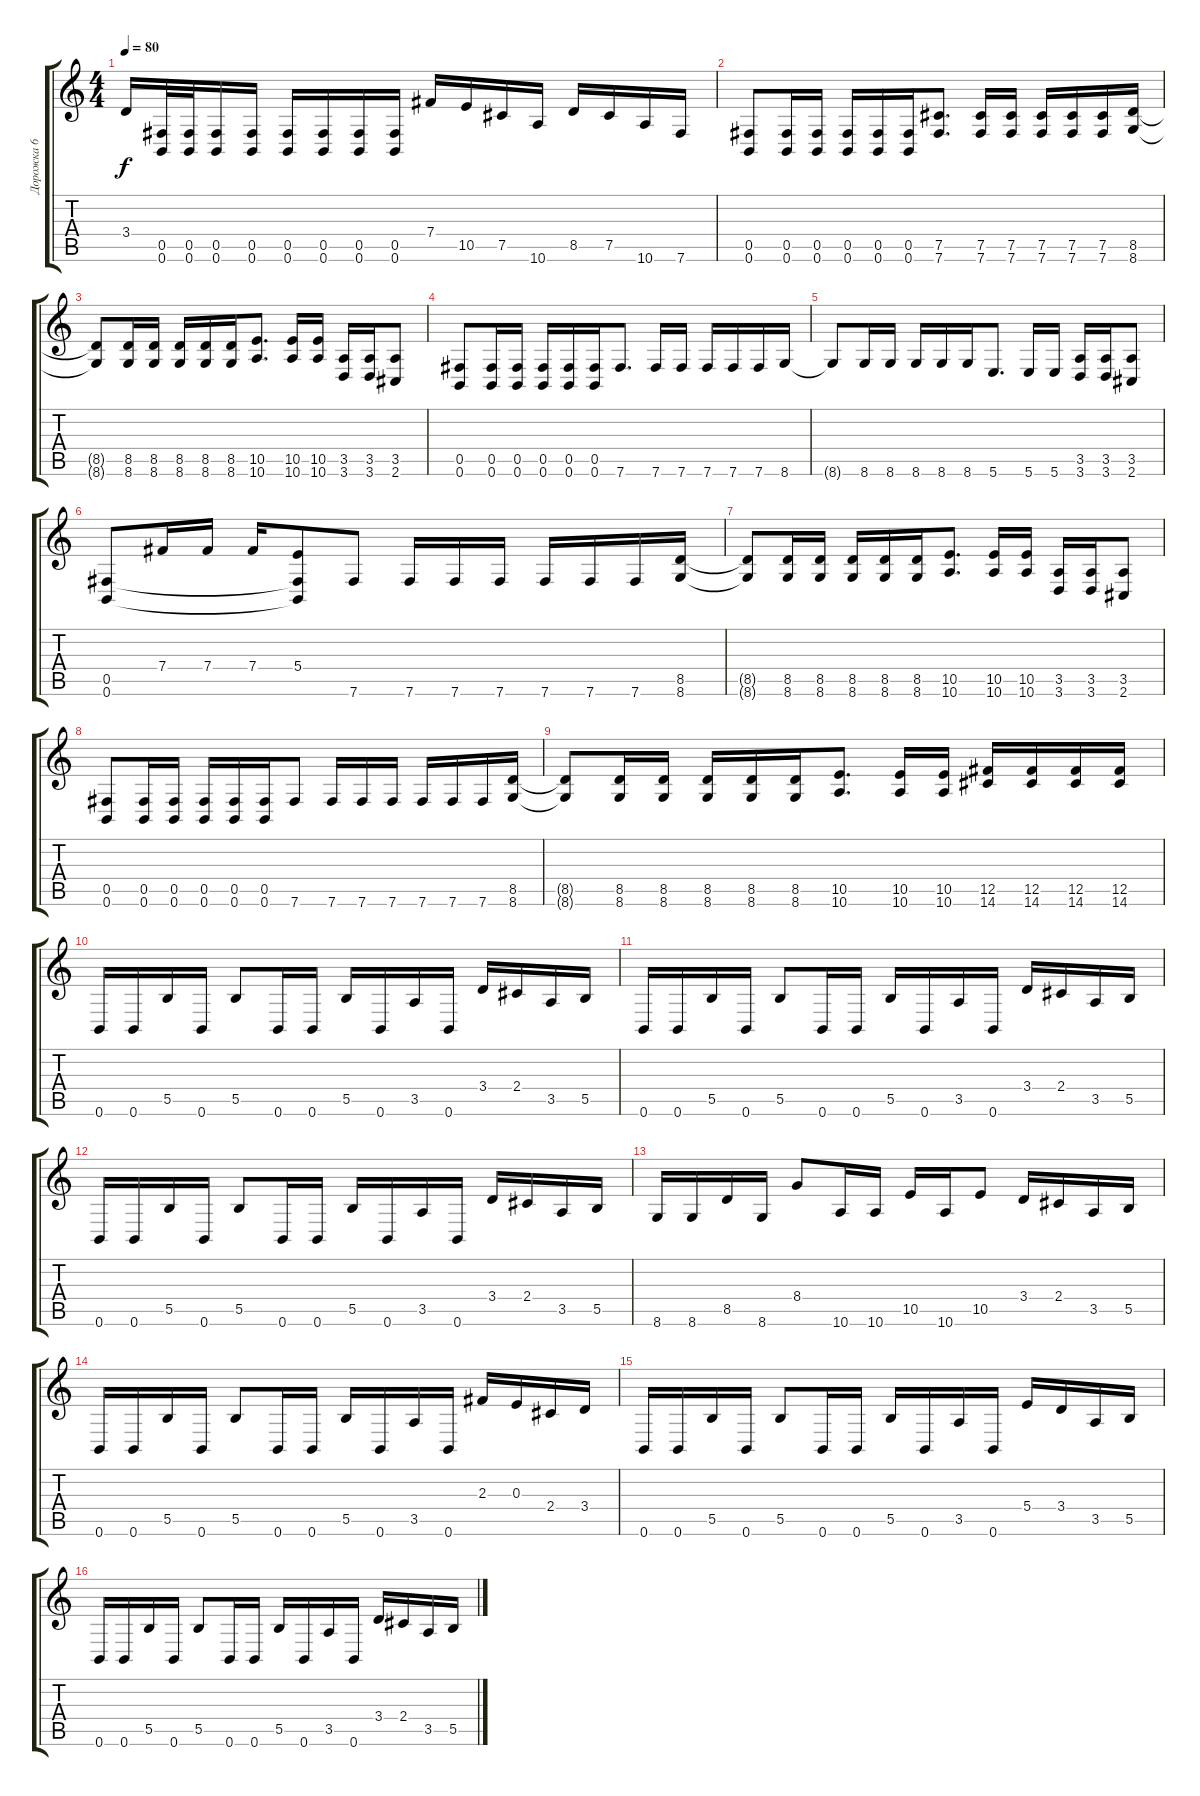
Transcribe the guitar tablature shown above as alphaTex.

\track ("Дорожка 6" "Дорожка 6") {instrument acousticguitarsteel}
\staff {score tabs}
\tuning (Db4 Ab3 E3 B2 Gb2 B1) {hide}
\ts (4 4)
\tempo 80
\clef g2
\ks c
3.4{t}.16{dy f} (0.5 0.6).32 (0.5 0.6).32 (0.5 0.6).16 (0.5 0.6).16 (0.5 0.6).16 (0.5 0.6).16 (0.5 0.6).16 (0.5 0.6).16 7.4.16 10.5.16 7.5.16 10.6.16 8.5.16 7.5.16 10.6.16 7.6.16 |
(0.5 0.6).8 (0.5 0.6).16 (0.5 0.6).16 (0.5 0.6).16 (0.5 0.6).16 (0.5 0.6).16 (7.5 7.6).8{d} (7.5 7.6).16 (7.5 7.6).16 (7.5 7.6).16 (7.5 7.6).16 (7.5 7.6).16 (8.5 8.6).16 |
(8.5{t} 8.6{t}).8 (8.5 8.6).16 (8.5 8.6).16 (8.5 8.6).16 (8.5 8.6).16 (8.5 8.6).16 (10.5 10.6).8{d} (10.5 10.6).16 (10.5 10.6).16 (3.5 3.6).16 (3.5 3.6).16 (3.5 2.6).8 |
(0.5 0.6).8 (0.5 0.6).16 (0.5 0.6).16 (0.5 0.6).16 (0.5 0.6).16 (0.5 0.6).16 7.6.8{d} 7.6.16 7.6.16 7.6.16 7.6.16 7.6.16 8.6.16 |
8.6{t}.8 8.6.16 8.6.16 8.6.16 8.6.16 8.6.16 5.6.8{d} 5.6.16 5.6.16 (3.5 3.6).16 (3.5 3.6).16 (3.5 2.6).8 |
(0.5 0.6).8 7.4.16 7.4.16 7.4.16 (5.4 0.5{t} 0.6{t}).8 7.6.8 7.6.16 7.6.16 7.6.16 7.6.16 7.6.16 7.6.16 (8.5 8.6).16 |
(8.5{t} 8.6{t}).8 (8.5 8.6).16 (8.5 8.6).16 (8.5 8.6).16 (8.5 8.6).16 (8.5 8.6).16 (10.5 10.6).8{d} (10.5 10.6).16 (10.5 10.6).16 (3.5 3.6).16 (3.5 3.6).16 (3.5 2.6).8 |
(0.5 0.6).8 (0.5 0.6).16 (0.5 0.6).16 (0.5 0.6).16 (0.5 0.6).16 (0.5 0.6).16 7.6.8 7.6.16 7.6.16 7.6.16 7.6.16 7.6.16 7.6.16 (8.5 8.6).16 |
(8.5{t} 8.6{t}).8 (8.5 8.6).16 (8.5 8.6).16 (8.5 8.6).16 (8.5 8.6).16 (8.5 8.6).16 (10.5 10.6).8{d} (10.5 10.6).16 (10.5 10.6).16 (12.5 14.6).16 (12.5 14.6).16 (12.5 14.6).16 (12.5 14.6).16 |
0.6.16 0.6.16 5.5.16 0.6.16 5.5.8 0.6.16 0.6.16 5.5.16 0.6.16 3.5.16 0.6.16 3.4.16 2.4.16 3.5.16 5.5.16 |
0.6.16 0.6.16 5.5.16 0.6.16 5.5.8 0.6.16 0.6.16 5.5.16 0.6.16 3.5.16 0.6.16 3.4.16 2.4.16 3.5.16 5.5.16 |
0.6.16 0.6.16 5.5.16 0.6.16 5.5.8 0.6.16 0.6.16 5.5.16 0.6.16 3.5.16 0.6.16 3.4.16 2.4.16 3.5.16 5.5.16 |
8.6.16 8.6.16 8.5.16 8.6.16 8.4.8 10.6.16 10.6.16 10.5.16 10.6.16 10.5.8 3.4.16 2.4.16 3.5.16 5.5.16 |
0.6.16 0.6.16 5.5.16 0.6.16 5.5.8 0.6.16 0.6.16 5.5.16 0.6.16 3.5.16 0.6.16 2.3.16 0.3.16 2.4.16 3.4.16 |
0.6.16 0.6.16 5.5.16 0.6.16 5.5.8 0.6.16 0.6.16 5.5.16 0.6.16 3.5.16 0.6.16 5.4.16 3.4.16 3.5.16 5.5.16 |
0.6.16 0.6.16 5.5.16 0.6.16 5.5.8 0.6.16 0.6.16 5.5.16 0.6.16 3.5.16 0.6.16 3.4.16 2.4.16 3.5.16 5.5.16
